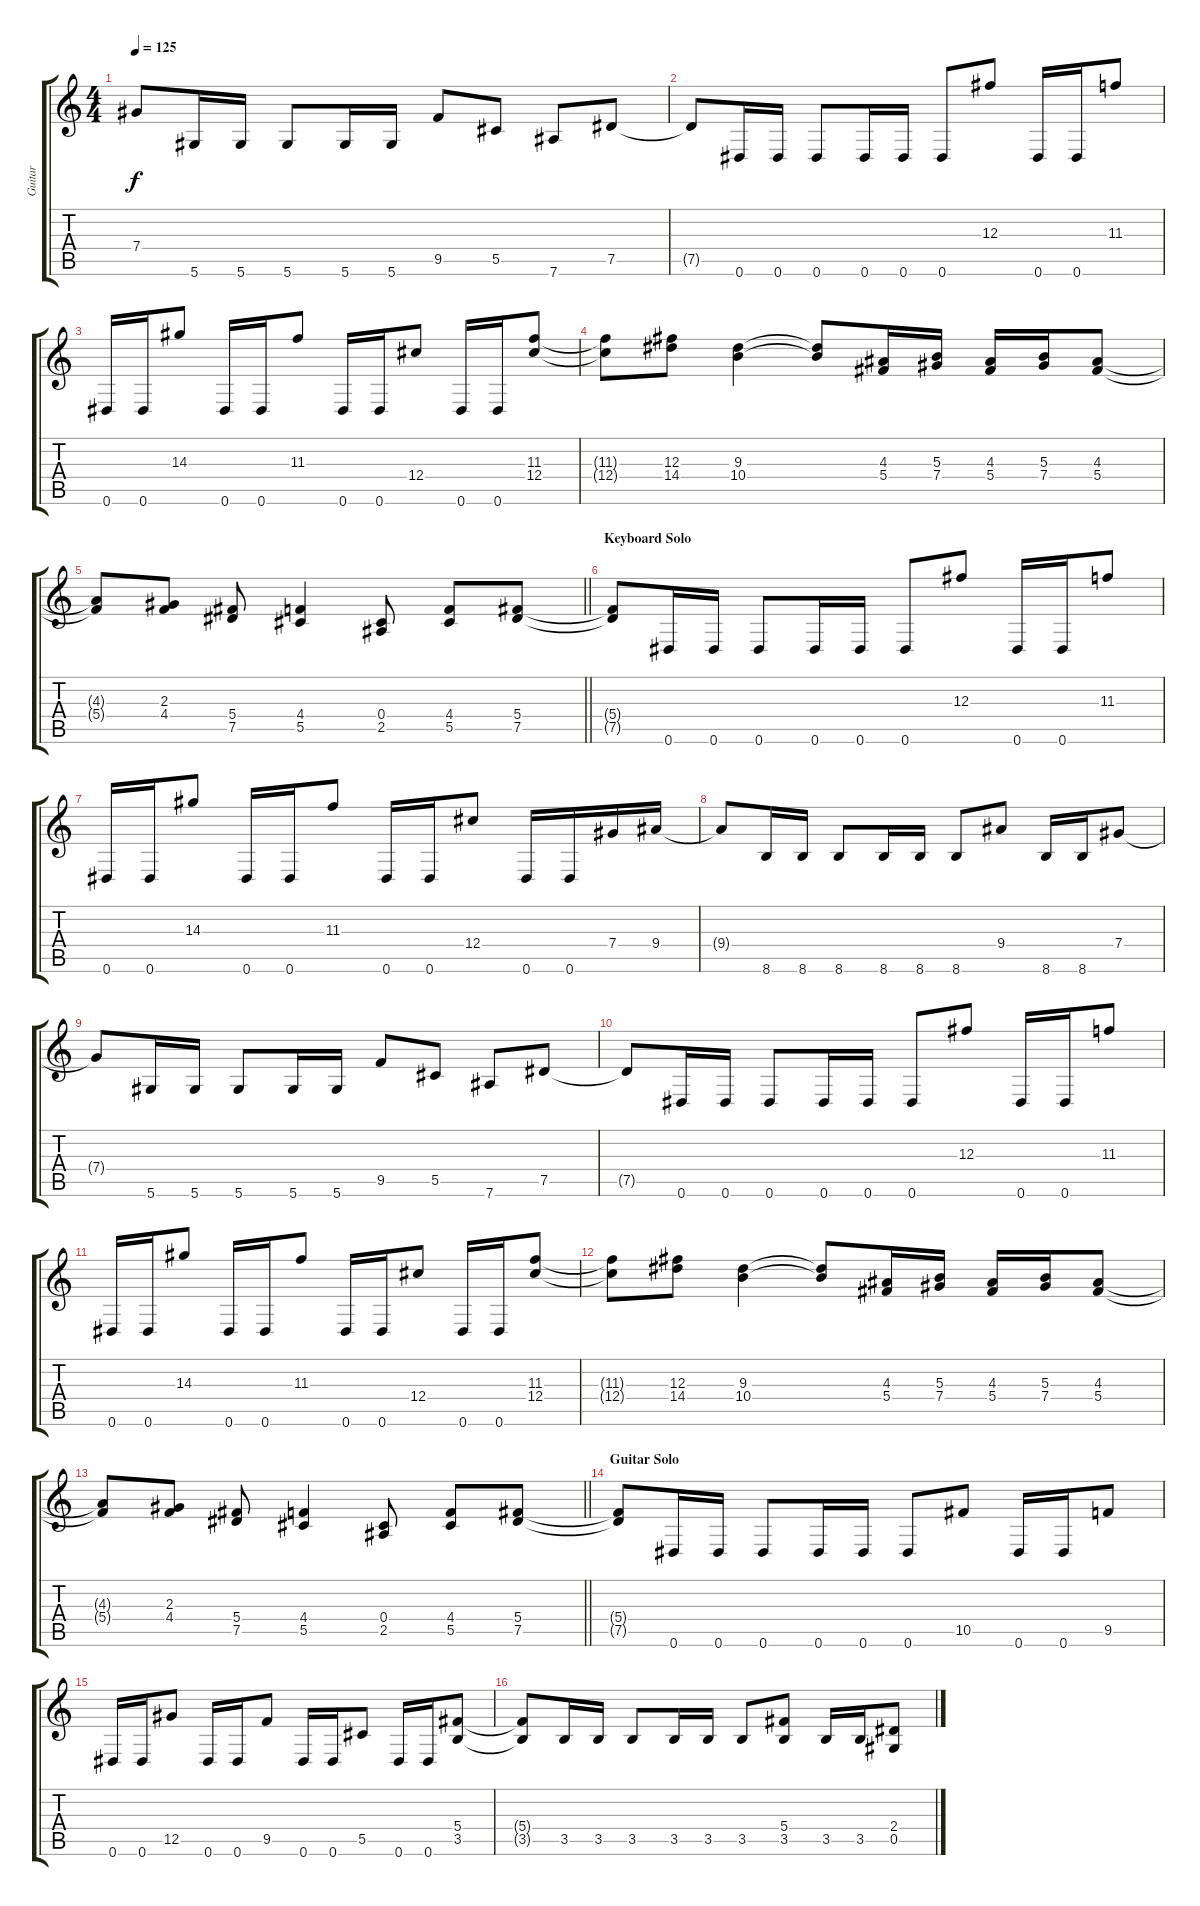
\track ("Guitar" "Guitar") {instrument distortionguitar}
\staff {score tabs}
\tuning (Eb4 Bb3 Gb3 Db3 Ab2 Eb2) {hide}
\ts (4 4)
\tempo 125
\clef g2
\ks c
7.4{t}.8{dy f} 5.6.16 5.6.16 5.6.8 5.6.16 5.6.16 9.5.8 5.5.8 7.6.8 7.5.8 |
7.5{t}.8 0.6.16 0.6.16 0.6.8 0.6.16 0.6.16 0.6.8 12.3.8 0.6.16 0.6.16 11.3.8 |
0.6.16 0.6.16 14.3.8 0.6.16 0.6.16 11.3.8 0.6.16 0.6.16 12.4.8 0.6.16 0.6.16 (11.3 12.4).8 |
(11.3{t} 12.4{t}).8 (12.3 14.4).8 (9.3 10.4).4 (9.3{t} 10.4{t}).8 (4.3 5.4).16 (5.3 7.4).16 (4.3 5.4).16 (5.3 7.4).16 (4.3 5.4).8 |
\barLineRight lightlight
(4.3{t} 5.4{t}).8 (2.3 4.4).8 (5.4 7.5).8 (4.4 5.5).4 (0.4 2.5).8 (4.4 5.5).8 (5.4 7.5).8 |
\section ("" "Keyboard Solo")
(5.4{t} 7.5{t}).8 0.6.16 0.6.16 0.6.8 0.6.16 0.6.16 0.6.8 12.3.8 0.6.16 0.6.16 11.3.8 |
0.6.16 0.6.16 14.3.8 0.6.16 0.6.16 11.3.8 0.6.16 0.6.16 12.4.8 0.6.16 0.6.16 7.4.16 9.4.16 |
9.4{t}.8 8.6.16 8.6.16 8.6.8 8.6.16 8.6.16 8.6.8 9.4.8 8.6.16 8.6.16 7.4.8 |
7.4{t}.8 5.6.16 5.6.16 5.6.8 5.6.16 5.6.16 9.5.8 5.5.8 7.6.8 7.5.8 |
7.5{t}.8 0.6.16 0.6.16 0.6.8 0.6.16 0.6.16 0.6.8 12.3.8 0.6.16 0.6.16 11.3.8 |
0.6.16 0.6.16 14.3.8 0.6.16 0.6.16 11.3.8 0.6.16 0.6.16 12.4.8 0.6.16 0.6.16 (11.3 12.4).8 |
(11.3{t} 12.4{t}).8 (12.3 14.4).8 (9.3 10.4).4 (9.3{t} 10.4{t}).8 (4.3 5.4).16 (5.3 7.4).16 (4.3 5.4).16 (5.3 7.4).16 (4.3 5.4).8 |
\barLineRight lightlight
(4.3{t} 5.4{t}).8 (2.3 4.4).8 (5.4 7.5).8 (4.4 5.5).4 (0.4 2.5).8 (4.4 5.5).8 (5.4 7.5).8 |
\section ("" "Guitar Solo")
(5.4{t} 7.5{t}).8 0.6.16 0.6.16 0.6.8 0.6.16 0.6.16 0.6.8 10.5.8 0.6.16 0.6.16 9.5.8 |
0.6.16 0.6.16 12.5.8 0.6.16 0.6.16 9.5.8 0.6.16 0.6.16 5.5.8 0.6.16 0.6.16 (5.4 3.5).8 |
(5.4{t} 3.5{t}).8 3.5.16 3.5.16 3.5.8 3.5.16 3.5.16 3.5.8 (5.4 3.5).8 3.5.16 3.5.16 (2.4 0.5).8
